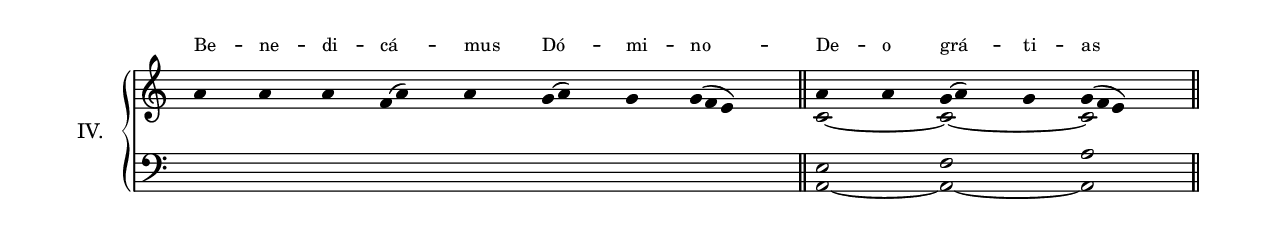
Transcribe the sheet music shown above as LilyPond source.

\version "2.18"
\include "gregorian.ly"
\include "noh2.ily"

% For some reason, the NOH puts this together with the Agnus Dei.
% I'm not sure why, and I've separated it.

%Page reference: page v.90
%(volume.page)

% Proofed 3/14

global = {
 \key e \phrygian
 \cadenzaOn 
 \override Glissando #'thickness = #2.0
}

chantText = \lyricmode {
Be -- ne -- di -- cá -- mus Dó -- mi -- no -- 
De -- o grá -- ti -- as }

chantMusic = {
\tieDown    a'4 a'4 a'4 f'4 ( a'4)
 a'4 g'4 ( a'4) g'4 g'4 ( f'4 e'4) \finalis
 a'4 a'4 g'4 ( a'4) g'4 g'4 ( f'4 e'4) \finalis

}

altoMusic = {
s2*12/2 \finalis
c'2 ~ c'2*3/2 ~ c'2*3/2 \finalis
}

tenorMusic = {
s2*12/2 \finalis
e2 f2*3/2 a2*3/2 \finalis
}

bassMusic = {
s2*12/2 \finalis
a,2 ~ a,2*3/2 ~ a,2*3/2 \finalis
}

voiceLines = {
\voiceLineStyle
}

\score{
  <<
    \new Lyrics
    \new GrandStaff <<
      \set GrandStaff.autoBeaming = ##f
      \set GrandStaff.instrumentName = \markup \center-column {
        "IV."
      }
      \new Staff = up <<
        \new Voice = "chant" {
          \voiceOne \global \chantMusic
        }
        \new Voice {
          \voiceTwo \global \altoMusic
        }
      >>

      \new Staff = down <<
        \clef bass
        \new Voice {
          \voiceOne \global \tenorMusic
        }
        \new Voice {
          \voiceTwo \global \bassMusic
        }
	\new Voice {
        \voiceThree \global \voiceLines
        }
      >>
    >>
    \context Lyrics {
      \lyricsto chant {
      \chantText
    }
    }
  >>
  \layout{
  }
  
}
